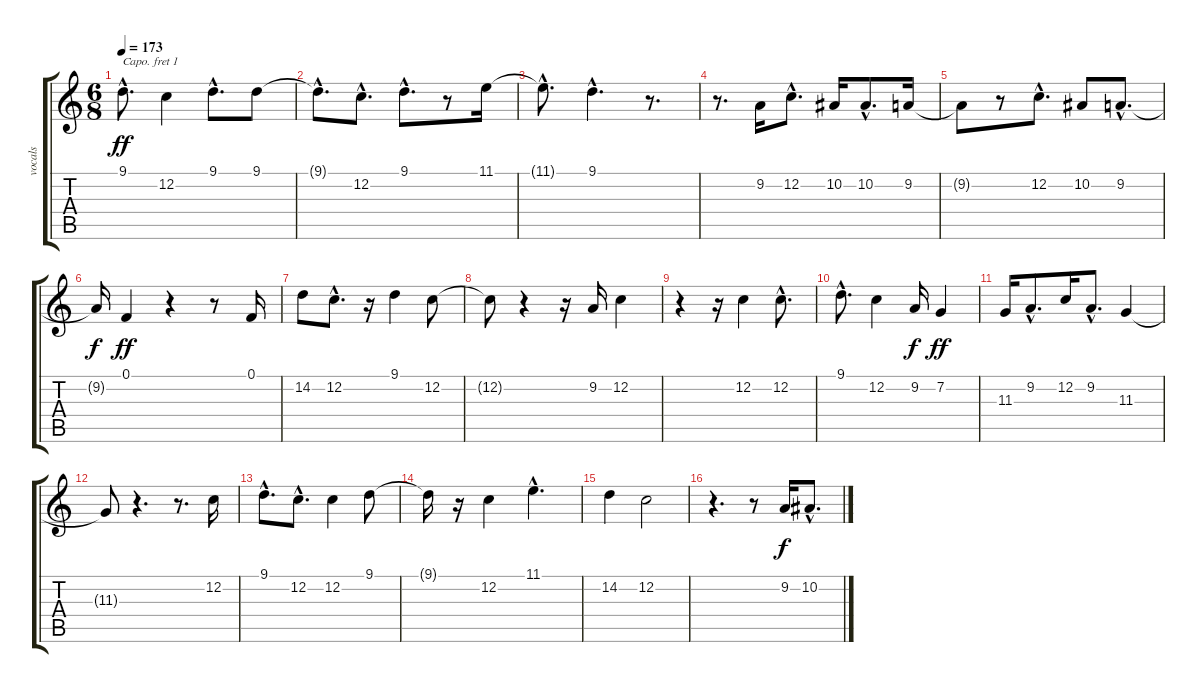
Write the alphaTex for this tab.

\track ("vocals" "vocals") {instrument flute}
\staff {score tabs}
\capo 1
\tuning (E4 B3 G3 D3 A2 E2) {hide}
\ts (6 8)
\tempo 173
\clef g2
\ks c
9.1{hac}.8{d dy ff} 12.2.4 9.1{hac}.8{d} 9.1.8 |
9.1{hac t}.8{d} 12.2{hac}.8{d} 9.1{hac}.8{d} r.8 11.1.16 |
11.1{hac t}.8{d} 9.1{hac}.4{d} r.8{d} |
r.8{d} 9.2.16 12.2{hac}.8{d} 10.2.16 10.2{hac}.8{d} 9.2.16 |
9.2{t}.8 r.8 12.2{hac}.8{d} 10.2.8 9.2{hac}.8{d} |
9.2{t}.16{dy f} 0.1.4{dy ff} r.4 r.8 0.1.16 |
14.2.8 12.2{hac}.8{d} r.16 9.1.4 12.2.8 |
12.2{t}.8 r.4 r.16 9.2.16 12.2.4 |
r.4 r.16 12.2.4 12.2{hac}.8{d} |
9.1{hac}.8{d} 12.2.4 9.2.16{dy f} 7.2.4{dy ff} |
11.3.16 9.2{hac}.8{d} 12.2.16 9.2{hac}.8{d} 11.3.4 |
11.3{t}.8 r.4{d} r.8{d} 12.2.16 |
9.1{hac}.8{d} 12.2{hac}.8{d} 12.2.4 9.1.8 |
9.1{t}.16 r.16 12.2.4 11.1{hac}.4{d} |
14.2.4 12.2.2 |
r.4{d} r.8 9.2.16{dy f} 10.2{hac}.8{d}
